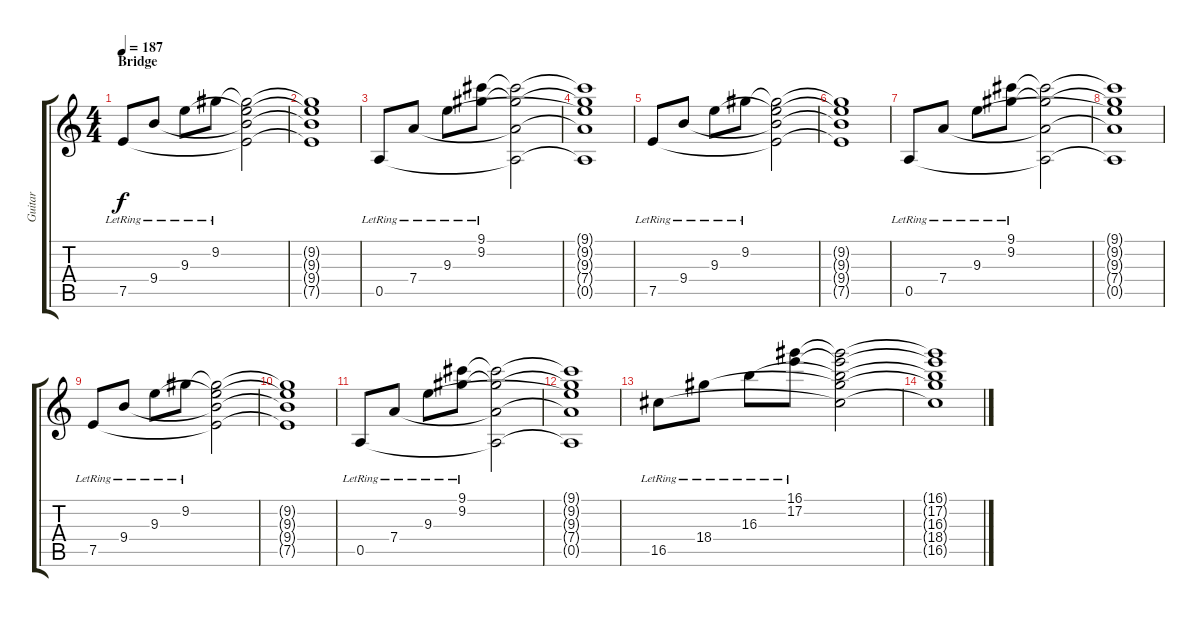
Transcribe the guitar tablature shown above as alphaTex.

\track ("Guitar" "Guitar") {instrument electricguitarjazz}
\staff {score tabs}
\tuning (E4 B3 G3 D3 A2 E2) {hide}
\ts (4 4)
\section ("" "Bridge")
\tempo 187
\clef g2
\ks c
7.5{lr}.8{dy f} 9.4{lr}.8 9.3{lr}.8 9.2{lr}.8 (9.2{t} 9.3{t} 9.4{t} 7.5{t}).2 |
(9.2{t} 9.3{t} 9.4{t} 7.5{t}).1 |
0.5{lr}.8 7.4{lr}.8 9.3{lr}.8 (9.1{lr} 9.2{lr}).8 (9.1{t} 9.2{t} 7.4{t} 0.5{t}).2 |
(9.1{t} 9.2{t} 9.3{t} 7.4{t} 0.5{t}).1 |
7.5{lr}.8 9.4{lr}.8 9.3{lr}.8 9.2{lr}.8 (9.2{t} 9.3{t} 9.4{t} 7.5{t}).2 |
(9.2{t} 9.3{t} 9.4{t} 7.5{t}).1 |
0.5{lr}.8 7.4{lr}.8 9.3{lr}.8 (9.1{lr} 9.2{lr}).8 (9.1{t} 9.2{t} 7.4{t} 0.5{t}).2 |
(9.1{t} 9.2{t} 9.3{t} 7.4{t} 0.5{t}).1 |
7.5{lr}.8 9.4{lr}.8 9.3{lr}.8 9.2{lr}.8 (9.2{t} 9.3{t} 9.4{t} 7.5{t}).2 |
(9.2{t} 9.3{t} 9.4{t} 7.5{t}).1 |
0.5{lr}.8 7.4{lr}.8 9.3{lr}.8 (9.1{lr} 9.2{lr}).8 (9.1{t} 9.2{t} 7.4{t} 0.5{t}).2 |
(9.1{t} 9.2{t} 9.3{t} 7.4{t} 0.5{t}).1 |
16.5{lr}.8 18.4{lr}.8 16.3{lr}.8 (16.1{lr} 17.2{lr}).8 (16.1{t} 17.2{t} 16.3{t} 18.4{t} 16.5{t}).2 |
(16.1{t} 17.2{t} 16.3{t} 18.4{t} 16.5{t}).1
